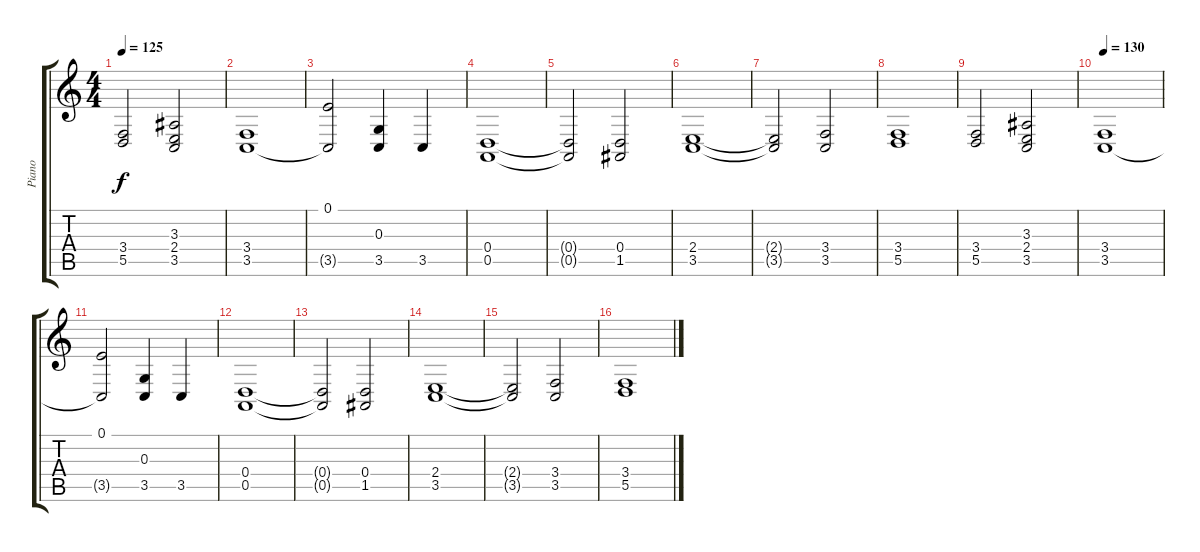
\track ("Piano" "Piano") {instrument acousticgrandpiano}
\staff {score tabs}
\tuning (E4 B3 G3 D3 A2 E2) {hide}
\ts (4 4)
\tempo 125
\clef g2
\ks c
(3.4 5.5).2{dy f} (3.3 2.4 3.5).2 |
(3.4 3.5).1 |
(0.1 3.5{t}).2 (0.3 3.5).4 3.5.4 |
(0.4 0.5).1 |
(0.4{t} 0.5{t}).2 (0.4 1.5).2 |
(2.4 3.5).1 |
(2.4{t} 3.5{t}).2 (3.4 3.5).2 |
(3.4 5.5).1 |
(3.4 5.5).2 (3.3 2.4 3.5).2 |
\tempo 130
(3.4 3.5).1 |
(0.1 3.5{t}).2 (0.3 3.5).4 3.5.4 |
(0.4 0.5).1 |
(0.4{t} 0.5{t}).2 (0.4 1.5).2 |
(2.4 3.5).1 |
(2.4{t} 3.5{t}).2 (3.4 3.5).2 |
(3.4 5.5).1
